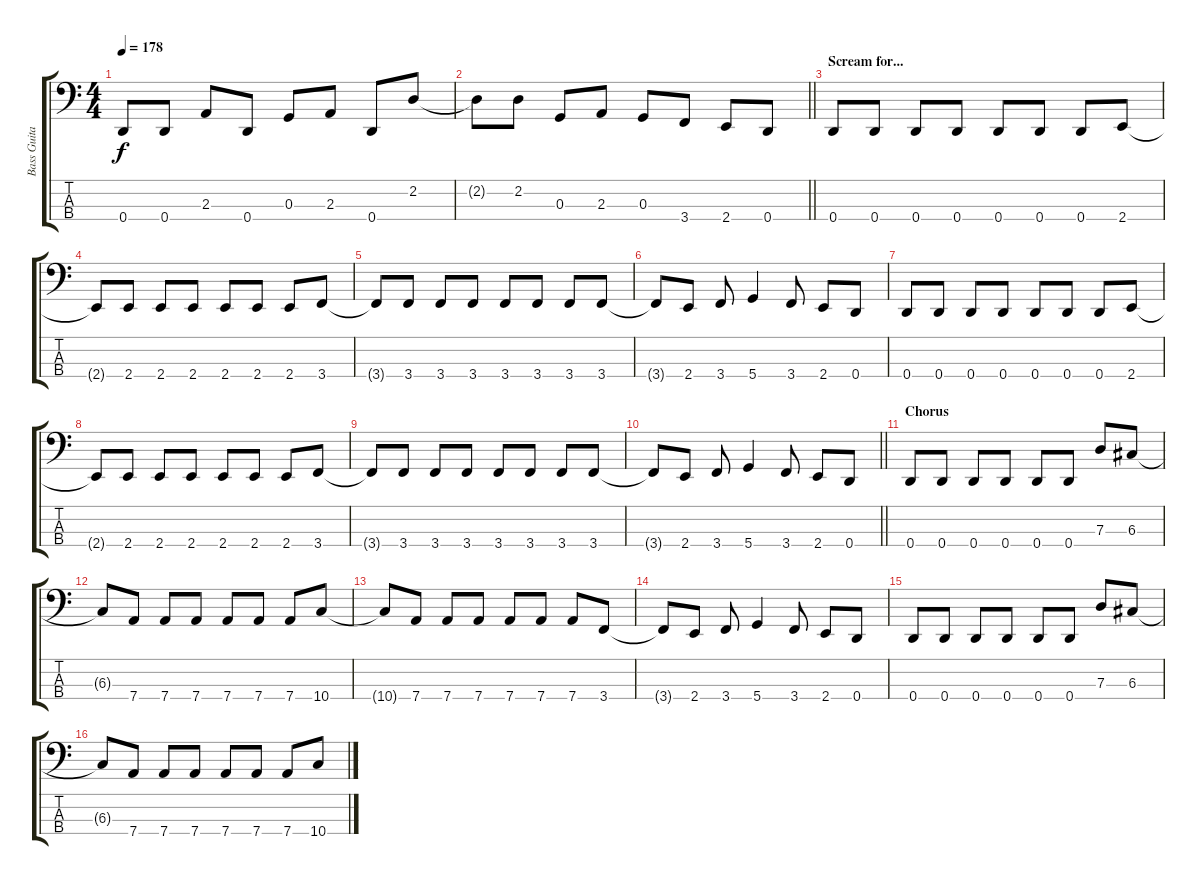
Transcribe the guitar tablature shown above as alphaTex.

\track ("Bass Guitar" "Bass Guita") {instrument electricbassfinger}
\staff {score tabs}
\tuning (F2 C2 G1 D1) {hide}
\ts (4 4)
\tempo 178
\clef f4
\ks c
0.4{t}.8{dy f} 0.4.8 2.3.8 0.4.8 0.3.8 2.3.8 0.4.8 2.2.8 |
\barLineRight lightlight
2.2{t}.8 2.2.8 0.3.8 2.3.8 0.3.8 3.4.8 2.4.8 0.4.8 |
\section ("" "Scream for...")
0.4.8 0.4.8 0.4.8 0.4.8 0.4.8 0.4.8 0.4.8 2.4.8 |
2.4{t}.8 2.4.8 2.4.8 2.4.8 2.4.8 2.4.8 2.4.8 3.4.8 |
3.4{t}.8 3.4.8 3.4.8 3.4.8 3.4.8 3.4.8 3.4.8 3.4.8 |
3.4{t}.8 2.4.8 3.4.8 5.4.4 3.4.8 2.4.8 0.4.8 |
0.4.8 0.4.8 0.4.8 0.4.8 0.4.8 0.4.8 0.4.8 2.4.8 |
2.4{t}.8 2.4.8 2.4.8 2.4.8 2.4.8 2.4.8 2.4.8 3.4.8 |
3.4{t}.8 3.4.8 3.4.8 3.4.8 3.4.8 3.4.8 3.4.8 3.4.8 |
\barLineRight lightlight
3.4{t}.8 2.4.8 3.4.8 5.4.4 3.4.8 2.4.8 0.4.8 |
\section ("" "Chorus")
0.4.8 0.4.8 0.4.8 0.4.8 0.4.8 0.4.8 7.3.8 6.3.8 |
6.3{t}.8 7.4.8 7.4.8 7.4.8 7.4.8 7.4.8 7.4.8 10.4.8 |
10.4{t}.8 7.4.8 7.4.8 7.4.8 7.4.8 7.4.8 7.4.8 3.4.8 |
3.4{t}.8 2.4.8 3.4.8 5.4.4 3.4.8 2.4.8 0.4.8 |
0.4.8 0.4.8 0.4.8 0.4.8 0.4.8 0.4.8 7.3.8 6.3.8 |
6.3{t}.8 7.4.8 7.4.8 7.4.8 7.4.8 7.4.8 7.4.8 10.4.8
